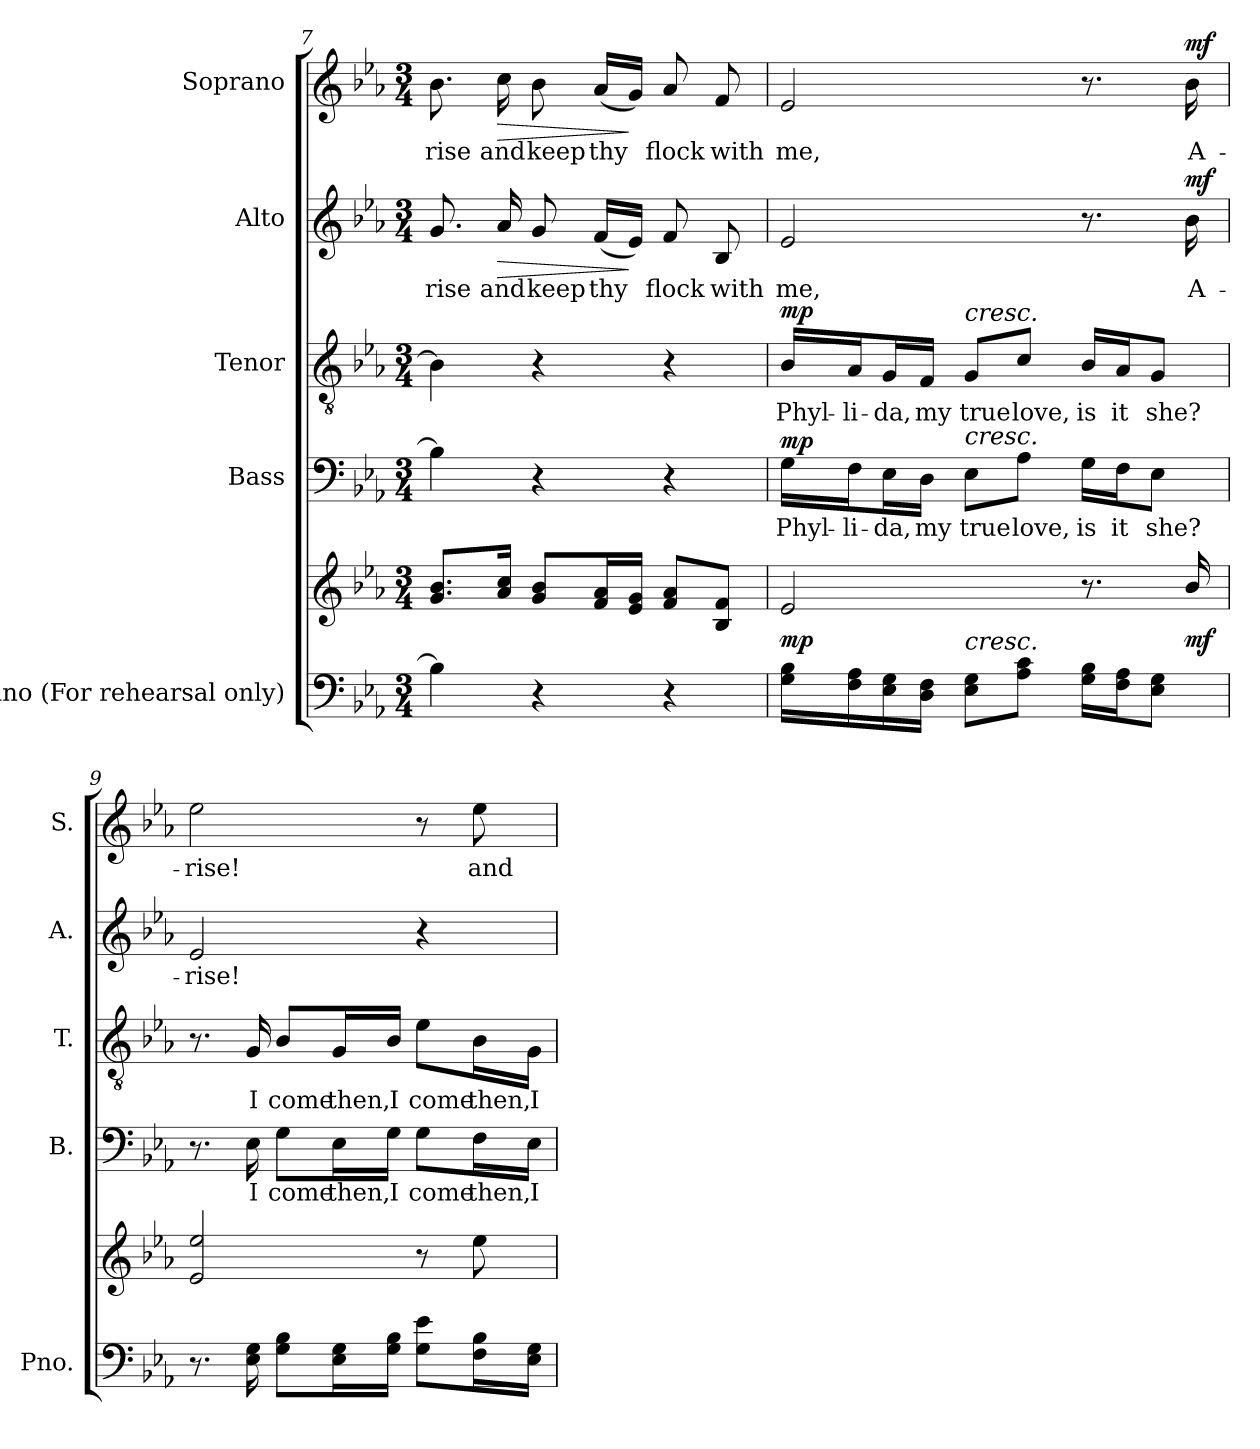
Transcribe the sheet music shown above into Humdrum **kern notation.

**kern	**kern	**dynam	**kern	**text	**dynam	**kern	**text	**dynam	**kern	**text	**dynam	**kern	**text	**dynam
*part5	*part5	*part5	*part4	*part4	*part4	*part3	*part3	*part3	*part2	*part2	*part2	*part1	*part1	*part1
*staff6	*staff5	*staff5/6	*staff4	*staff4	*staff4	*staff3	*staff3	*staff3	*staff2	*staff2	*staff2	*staff1	*staff1	*staff1
*I"Piano (For rehearsal only)	*	*	*I"Bass	*	*	*I"Tenor	*	*	*I"Alto	*	*	*I"Soprano	*	*
*I'Pno.	*	*	*I'B.	*	*	*I'T.	*	*	*I'A.	*	*	*I'S.	*	*
!!LO:PB:g=z
*clefF4	*clefG2	*	*clefF4	*	*	*clefGv2	*	*	*clefG2	*	*	*clefG2	*	*
*	*	*	*	*	*	*ITrd7c12	*	*	*	*	*	*	*	*
*k[b-e-a-]	*k[b-e-a-]	*	*k[b-e-a-]	*	*	*k[b-e-a-]	*	*	*k[b-e-a-]	*	*	*k[b-e-a-]	*	*
*E-:	*E-:	*	*E-:	*	*	*E-:	*	*	*E-:	*	*	*E-:	*	*
*M3/4	*M3/4	*	*M3/4	*	*	*M3/4	*	*	*M3/4	*	*	*M3/4	*	*
=7	=7	=7	=7	=7	=7	=7	=7	=7	=7	=7	=7	=7	=7	=7
!	!	!	!	!	!	!	!	!	!	!LO:LY:b:color=#000000	!	!	!	!
!	!	!	!	!	!	!	!	!	!	!	!	!	!LO:LY:b:color=#000000	!
4B-i\]	8.gi/ 8.b-iL	.	4B-i\]	.	.	4BB-i\]	.	.	8.gi/	-rise	.	8.b-i\	-rise	.
!	!	!	!	!	!	!	!	!	!	!LO:LY:b:color=#000000	!LO:HP:b	!	!	!
!	!	!	!	!	!	!	!	!	!	!	!	!	!LO:LY:b:color=#000000	!LO:HP:b
.	16a-i/ 16cciJk	.	.	.	.	.	.	.	16a-i/	and	>	16cci\	and	>
!	!	!	!	!	!	!	!	!	!	!LO:LY:b:color=#000000	!	!	!	!
!	!	!	!	!	!	!	!	!	!	!	!	!	!LO:LY:b:color=#000000	!
4r	8gi/ 8b-iL	.	4r	.	.	4r	.	.	8gi/	keep	.	8b-i\	keep	.
!	!	!	!	!	!	!	!	!	!	!LO:LY:b:color=#000000	!	!	!	!
!	!	!	!	!	!	!	!	!	!	!	!	!	!LO:LY:b:color=#000000	!
.	16fi/ 16a-iL	.	.	.	.	.	.	.	(16fi/LL	thy	.	(16a-i/LL	thy	.
.	16e-i/ 16giJJ	.	.	.	.	.	.	.	16e-i/JJ)	.	]	16gi/JJ)	.	]
!	!	!	!	!	!	!	!	!	!	!LO:LY:b:color=#000000	!	!	!	!
!	!	!	!	!	!	!	!	!	!	!	!	!	!LO:LY:b:color=#000000	!
4r	8fi/ 8a-iL	.	4r	.	.	4r	.	.	8fi/	flock	.	8a-i/	flock	.
!	!	!	!	!	!	!	!	!	!	!LO:LY:b:color=#000000	!	!	!	!
!	!	!	!	!	!	!	!	!	!	!	!	!	!LO:LY:b:color=#000000	!
.	8B-i/ 8fiJ	.	.	.	.	.	.	.	8B-i/	with	.	8fi/	with	.
=8	=8	=8	=8	=8	=8	=8	=8	=8	=8	=8	=8	=8	=8	=8
!	!	!	!	!LO:LY:b:color=#000000	!	!	!	!	!	!	!	!	!	!
!	!	!	!	!	!	!	!LO:LY:b:color=#000000	!	!	!	!	!	!	!
!	!	!	!	!	!	!	!	!	!	!LO:LY:b:color=#000000	!	!	!	!
!	!	!	!	!	!	!	!	!	!	!	!	!	!LO:LY:b:color=#000000	!
16Gi\ 16B-iLL	2e-i/	mp	16Gi\LL	Phyl-	mp	16BB-i/LL	Phyl-	mp	2e-i/	me,	.	2e-i/	me,	.
!	!	!	!	!LO:LY:b:color=#000000	!	!	!	!	!	!	!	!	!	!
!	!	!	!	!	!	!	!LO:LY:b:color=#000000	!	!	!	!	!	!	!
16Fi\ 16A-i	.	.	16Fi\J	-li-	.	16AA-i/J	-li-	.	.	.	.	.	.	.
!	!	!	!	!LO:LY:b:color=#000000	!	!	!	!	!	!	!	!	!	!
!	!	!	!	!	!	!	!LO:LY:b:color=#000000	!	!	!	!	!	!	!
16E-i\ 16Gi	.	.	16E-i\L	-da,	.	16GGi/L	-da,	.	.	.	.	.	.	.
!	!	!	!	!LO:LY:b:color=#000000	!	!	!	!	!	!	!	!	!	!
!	!	!	!	!	!	!	!LO:LY:b:color=#000000	!	!	!	!	!	!	!
16Di\ 16FiJJ	.	.	16Di\JJ	my	.	16FFi/JJ	my	.	.	.	.	.	.	.
!	!	!	!	!LO:LY:b:color=#000000	!	!	!	!	!	!	!	!	!	!
!	!	!	!	!	!	!LO:TX:a:i:t=cresc.	!	!	!	!	!	!	!	!
!	!	!	!LO:TX:a:i:t=cresc.	!	!	!	!	!	!	!	!	!	!	!
!LO:TX:a:i:t=cresc.	!	!	!	!	!	!	!	!	!	!	!	!	!	!
!	!	!	!	!	!	!	!LO:LY:b:color=#000000	!	!	!	!	!	!	!
8E-i\ 8GiL	.	.	8E-i\L	true	.	8GGi/L	true	.	.	.	.	.	.	.
!	!	!	!	!LO:LY:b:color=#000000	!	!	!	!	!	!	!	!	!	!
!	!	!	!	!	!	!	!LO:LY:b:color=#000000	!	!	!	!	!	!	!
8A-i\ 8ciJ	.	.	8A-i\J	love,	.	8Ci/J	love,	.	.	.	.	.	.	.
!	!	!	!	!LO:LY:b:color=#000000	!	!	!	!	!	!	!	!	!	!
!	!	!	!	!	!	!	!LO:LY:b:color=#000000	!	!	!	!	!	!	!
16Gi\ 16B-iLL	8.r	.	16Gi\LL	is	.	16BB-i/LL	is	.	8.r	.	.	8.r	.	.
!	!	!	!	!LO:LY:b:color=#000000	!	!	!	!	!	!	!	!	!	!
!	!	!	!	!	!	!	!LO:LY:b:color=#000000	!	!	!	!	!	!	!
16Fi\ 16A-iJ	.	.	16Fi\J	it	.	16AA-i/J	it	.	.	.	.	.	.	.
!	!	!	!	!LO:LY:b:color=#000000	!	!	!	!	!	!	!	!	!	!
!	!	!	!	!	!	!	!LO:LY:b:color=#000000	!	!	!	!	!	!	!
8E-i\ 8GiJ	.	.	8E-i\J	she?	.	8GGi/J	she?	.	.	.	.	.	.	.
!	!	!	!	!	!	!	!	!	!	!LO:LY:b:color=#000000	!	!	!	!
!	!	!	!	!	!	!	!	!	!	!	!	!	!LO:LY:b:color=#000000	!
.	16b-i/	mf	.	.	.	.	.	.	16b-i\	A-	mf	16b-i\	A-	mf
=9	=9	=9	=9	=9	=9	=9	=9	=9	=9	=9	=9	=9	=9	=9
!	!	!	!	!	!	!	!	!	!	!LO:LY:b:color=#000000	!	!	!	!
!	!	!	!	!	!	!	!	!	!	!	!	!	!LO:LY:b:color=#000000	!
8.r	2e-i/ 2ee-i	.	8.r	.	.	8.r	.	.	2e-i/	-rise!	.	2ee-i\	-rise!	.
!	!	!	!	!LO:LY:b:color=#000000	!	!	!	!	!	!	!	!	!	!
!	!	!	!	!	!	!	!LO:LY:b:color=#000000	!	!	!	!	!	!	!
16E-i\ 16Gi	.	.	16E-i\	I	.	16GGi/	I	.	.	.	.	.	.	.
!	!	!	!	!LO:LY:b:color=#000000	!	!	!	!	!	!	!	!	!	!
!	!	!	!	!	!	!	!LO:LY:b:color=#000000	!	!	!	!	!	!	!
8Gi\ 8B-iL	.	.	8Gi\L	come	.	8BB-i/L	come	.	.	.	.	.	.	.
!	!	!	!	!LO:LY:b:color=#000000	!	!	!	!	!	!	!	!	!	!
!	!	!	!	!	!	!	!LO:LY:b:color=#000000	!	!	!	!	!	!	!
16E-i\ 16GiL	.	.	16E-i\L	then,	.	16GGi/L	then,	.	.	.	.	.	.	.
!	!	!	!	!LO:LY:b:color=#000000	!	!	!	!	!	!	!	!	!	!
!	!	!	!	!	!	!	!LO:LY:b:color=#000000	!	!	!	!	!	!	!
16Gi\ 16B-iJJ	.	.	16Gi\JJ	I	.	16BB-i/JJ	I	.	.	.	.	.	.	.
!	!	!	!	!LO:LY:b:color=#000000	!	!	!	!	!	!	!	!	!	!
!	!	!	!	!	!	!	!LO:LY:b:color=#000000	!	!	!	!	!	!	!
8Gi\ 8e-iL	8r	.	8Gi\L	come	.	8E-i\L	come	.	4r	.	.	8r	.	.
!	!	!	!	!LO:LY:b:color=#000000	!	!	!	!	!	!	!	!	!	!
!	!	!	!	!	!	!	!LO:LY:b:color=#000000	!	!	!	!	!	!	!
!	!	!	!	!	!	!	!	!	!	!	!	!	!LO:LY:b:color=#000000	!
16Fi\ 16B-iL	8ee-i\	.	16Fi\L	then,	.	16BB-i\L	then,	.	.	.	.	8ee-i\	and	.
!	!	!	!	!LO:LY:b:color=#000000	!	!	!	!	!	!	!	!	!	!
!	!	!	!	!	!	!	!LO:LY:b:color=#000000	!	!	!	!	!	!	!
16E-i\ 16GiJJ	.	.	16E-i\JJ	I	.	16GGi\JJ	I	.	.	.	.	.	.	.
=	=	=	=	=	=	=	=	=	=	=	=	=	=	=
*-	*-	*-	*-	*-	*-	*-	*-	*-	*-	*-	*-	*-	*-	*-
